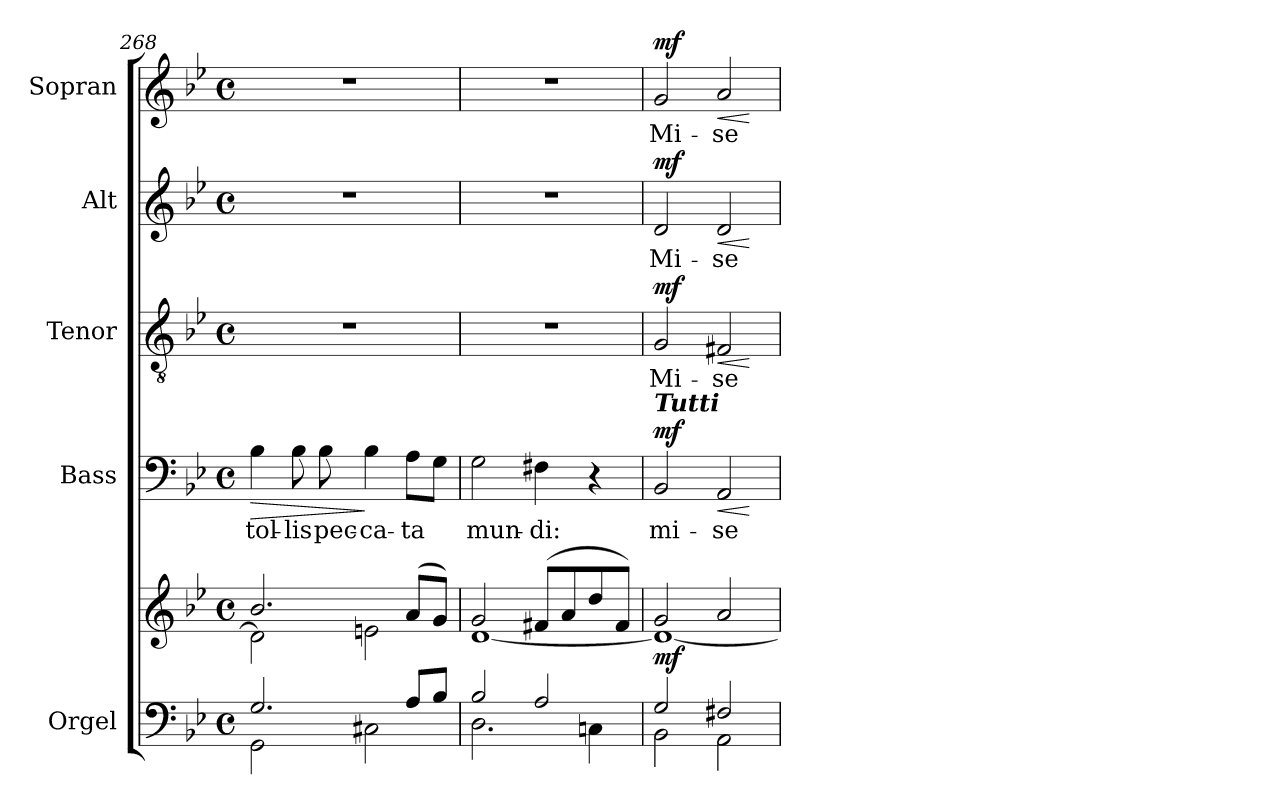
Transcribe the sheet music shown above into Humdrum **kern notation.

**kern	**kern	**dynam	**kern	**text	**dynam	**kern	**text	**dynam	**kern	**text	**dynam	**kern	**text	**dynam
*part5	*part5	*part5	*part4	*part4	*part4	*part3	*part3	*part3	*part2	*part2	*part2	*part1	*part1	*part1
*staff6	*staff5	*staff5/6	*staff4	*staff4	*staff4	*staff3	*staff3	*staff3	*staff2	*staff2	*staff2	*staff1	*staff1	*staff1
*I"Orgel	*	*	*I"Bass	*	*	*I"Tenor	*	*	*I"Alt	*	*	*I"Sopran	*	*
*I'Org.	*	*	*I'B.	*	*	*I'T.	*	*	*I'A.	*	*	*I'S.	*	*
*clefF4	*clefG2	*	*clefF4	*	*	*clefGv2	*	*	*clefG2	*	*	*clefG2	*	*
*k[b-e-]	*k[b-e-]	*	*k[b-e-]	*	*	*k[b-e-]	*	*	*k[b-e-]	*	*	*k[b-e-]	*	*
*B-:	*B-:	*	*B-:	*	*	*B-:	*	*	*B-:	*	*	*B-:	*	*
*M4/4	*M4/4	*	*M4/4	*	*	*M4/4	*	*	*M4/4	*	*	*M4/4	*	*
*met(c)	*met(c)	*	*met(c)	*	*	*met(c)	*	*	*met(c)	*	*	*met(c)	*	*
=268	=268	=268	=268	=268	=268	=268	=268	=268	=268	=268	=268	=268	=268	=268
*^	*^	*	*	*	*	*	*	*	*	*	*	*	*	*
!	!	!	!	!	!	!LO:LY:b	!LO:HP:b	!	!	!	!	!	!	!	!	!
2.G/	2GG\	2.b-/	2d\]	.	4B-\	tol-	>	1r	.	.	1r	.	.	1r	.	.
!	!	!	!	!	!	!LO:LY:b	!	!	!	!	!	!	!	!	!	!
.	.	.	.	.	8B-\	-lis	.	.	.	.	.	.	.	.	.	.
!	!	!	!	!	!	!LO:LY:b	!	!	!	!	!	!	!	!	!	!
.	.	.	.	.	8B-\	pec-	.	.	.	.	.	.	.	.	.	.
!	!	!	!	!	!	!LO:LY:b	!	!	!	!	!	!	!	!	!	!
.	2C#X\	.	2en\	.	4B-\	-ca-	]	.	.	.	.	.	.	.	.	.
!	!	!	!	!	!	!LO:LY:b	!	!	!	!	!	!	!	!	!	!
8A/L	.	(>8a/L	.	.	8A\L	-ta	.	.	.	.	.	.	.	.	.	.
8B-/J	.	8g/J)	.	.	8G\J	.	.	.	.	.	.	.	.	.	.	.
=269	=269	=269	=269	=269	=269	=269	=269	=269	=269	=269	=269	=269	=269	=269	=269	=269
!	!	!	!	!	!	!LO:LY:b	!	!	!	!	!	!	!	!	!	!
2B-/	2.D\	2g/	[<1d	.	2G\	mun-	.	1r	.	.	1r	.	.	1r	.	.
!	!	!	!	!	!	!LO:LY:b	!	!	!	!	!	!	!	!	!	!
2A/	.	(>8f#X/L	.	.	4F#X\	-di:	.	.	.	.	.	.	.	.	.	.
.	.	8a/	.	.	.	.	.	.	.	.	.	.	.	.	.	.
.	4Cn\	8dd/	.	.	4r	.	.	.	.	.	.	.	.	.	.	.
.	.	8f#/J)	.	.	.	.	.	.	.	.	.	.	.	.	.	.
=270	=270	=270	=270	=270	=270	=270	=270	=270	=270	=270	=270	=270	=270	=270	=270	=270
!	!	!	!	!	!LO:TX:a:Bi:t=Tutti	!	!	!	!	!	!	!	!	!	!	!
!	!	!	!	!LO:DY:b	!	!LO:LY:b	!LO:DY:a	!	!LO:LY:b	!LO:DY:a	!	!LO:LY:b	!LO:DY:a	!	!LO:LY:b	!LO:DY:a
2G/	2BB-\	2g/	1d_	mf	2BB-/	mi-	mf	2G/	Mi-	mf	2d/	Mi-	mf	2g/	Mi-	mf
!	!	!	!	!	!	!LO:LY:b	!LO:HP:b	!	!LO:LY:b	!LO:HP:b	!	!LO:LY:b	!LO:HP:b	!	!LO:LY:b	!LO:HP:b
2F#X/	2AA\	2a/	.	.	2AA/	-se-	<	2F#X/	-se-	<	2d/	-se-	<	2a/	-se-	<
*v	*v	*	*	*	*	*	*	*	*	*	*	*	*	*	*	*
*	*v	*v	*	*	*	*	*	*	*	*	*	*	*	*	*
.	.	.	.	.	[	.	.	[	.	.	[	.	.	[
=	=	=	=	=	=	=	=	=	=	=	=	=	=	=
*-	*-	*-	*-	*-	*-	*-	*-	*-	*-	*-	*-	*-	*-	*-
